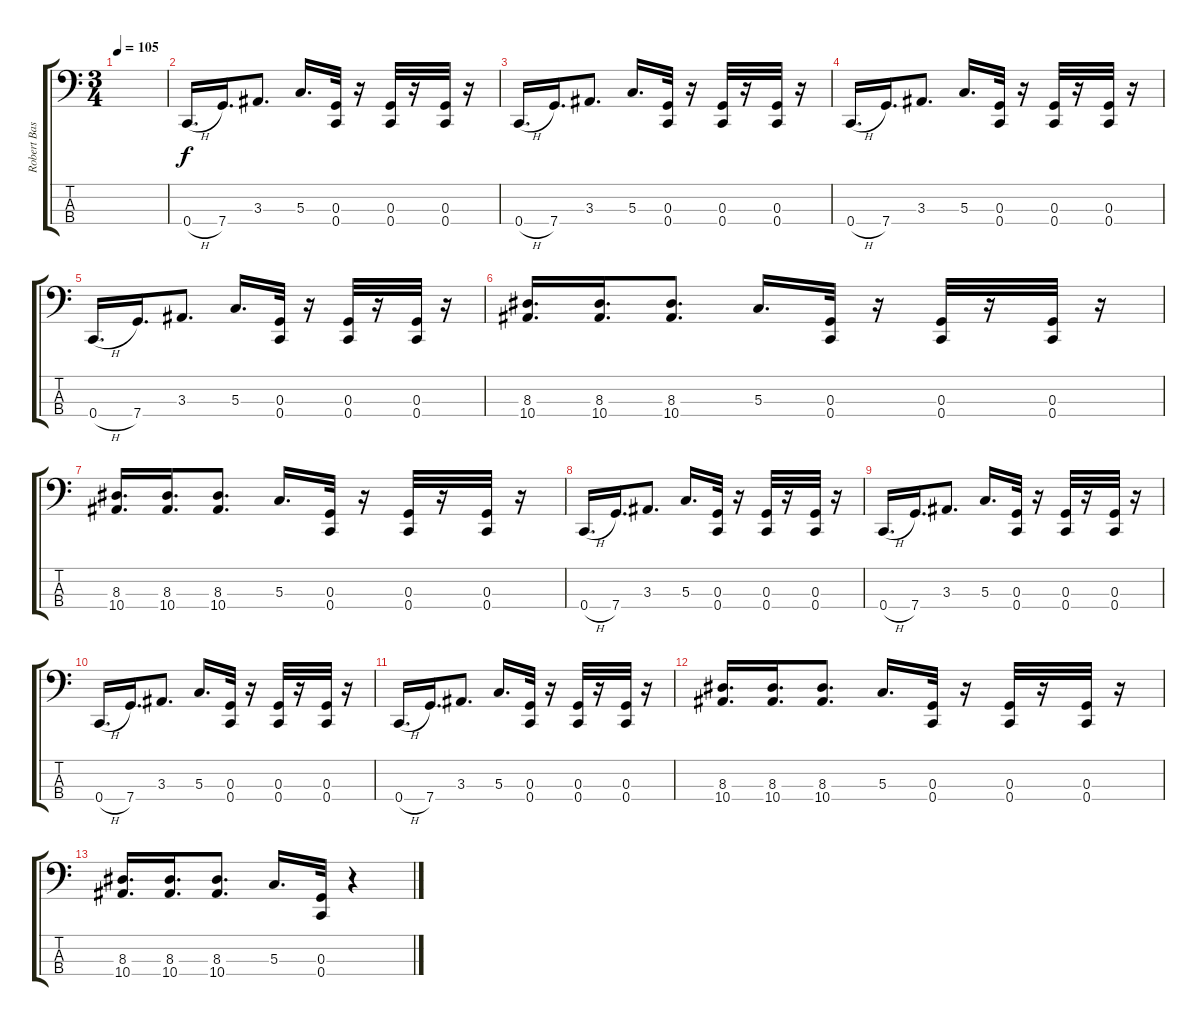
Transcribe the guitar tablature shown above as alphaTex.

\track ("Robert Bass" "Robert Bas") {instrument electricbassfinger}
\staff {score tabs}
\tuning (F2 C2 G1 C1) {hide}
\ts (3 4)
\tempo 105
\clef f4
\ks c
|
0.4{h}.16{d} 7.4.16{d} 3.3.8{d} 5.3.16{d} (0.3 0.4).32 r.16 (0.3 0.4).32 r.16 (0.3 0.4).32 r.16 |
0.4{h}.16{d} 7.4.16{d} 3.3.8{d} 5.3.16{d} (0.3 0.4).32 r.16 (0.3 0.4).32 r.16 (0.3 0.4).32 r.16 |
0.4{h}.16{d} 7.4.16{d} 3.3.8{d} 5.3.16{d} (0.3 0.4).32 r.16 (0.3 0.4).32 r.16 (0.3 0.4).32 r.16 |
0.4{h}.16{d} 7.4.16{d} 3.3.8{d} 5.3.16{d} (0.3 0.4).32 r.16 (0.3 0.4).32 r.16 (0.3 0.4).32 r.16 |
(8.3 10.4).16{d} (8.3 10.4).16{d} (8.3 10.4).8{d} 5.3.16{d} (0.3 0.4).32 r.16 (0.3 0.4).32 r.16 (0.3 0.4).32 r.16 |
(8.3 10.4).16{d} (8.3 10.4).16{d} (8.3 10.4).8{d} 5.3.16{d} (0.3 0.4).32 r.16 (0.3 0.4).32 r.16 (0.3 0.4).32 r.16 |
0.4{h}.16{d} 7.4.16{d} 3.3.8{d} 5.3.16{d} (0.3 0.4).32 r.16 (0.3 0.4).32 r.16 (0.3 0.4).32 r.16 |
0.4{h}.16{d} 7.4.16{d} 3.3.8{d} 5.3.16{d} (0.3 0.4).32 r.16 (0.3 0.4).32 r.16 (0.3 0.4).32 r.16 |
0.4{h}.16{d} 7.4.16{d} 3.3.8{d} 5.3.16{d} (0.3 0.4).32 r.16 (0.3 0.4).32 r.16 (0.3 0.4).32 r.16 |
0.4{h}.16{d} 7.4.16{d} 3.3.8{d} 5.3.16{d} (0.3 0.4).32 r.16 (0.3 0.4).32 r.16 (0.3 0.4).32 r.16 |
(8.3 10.4).16{d} (8.3 10.4).16{d} (8.3 10.4).8{d} 5.3.16{d} (0.3 0.4).32 r.16 (0.3 0.4).32 r.16 (0.3 0.4).32 r.16 |
(8.3 10.4).16{d} (8.3 10.4).16{d} (8.3 10.4).8{d} 5.3.16{d} (0.3 0.4).32 r.4
